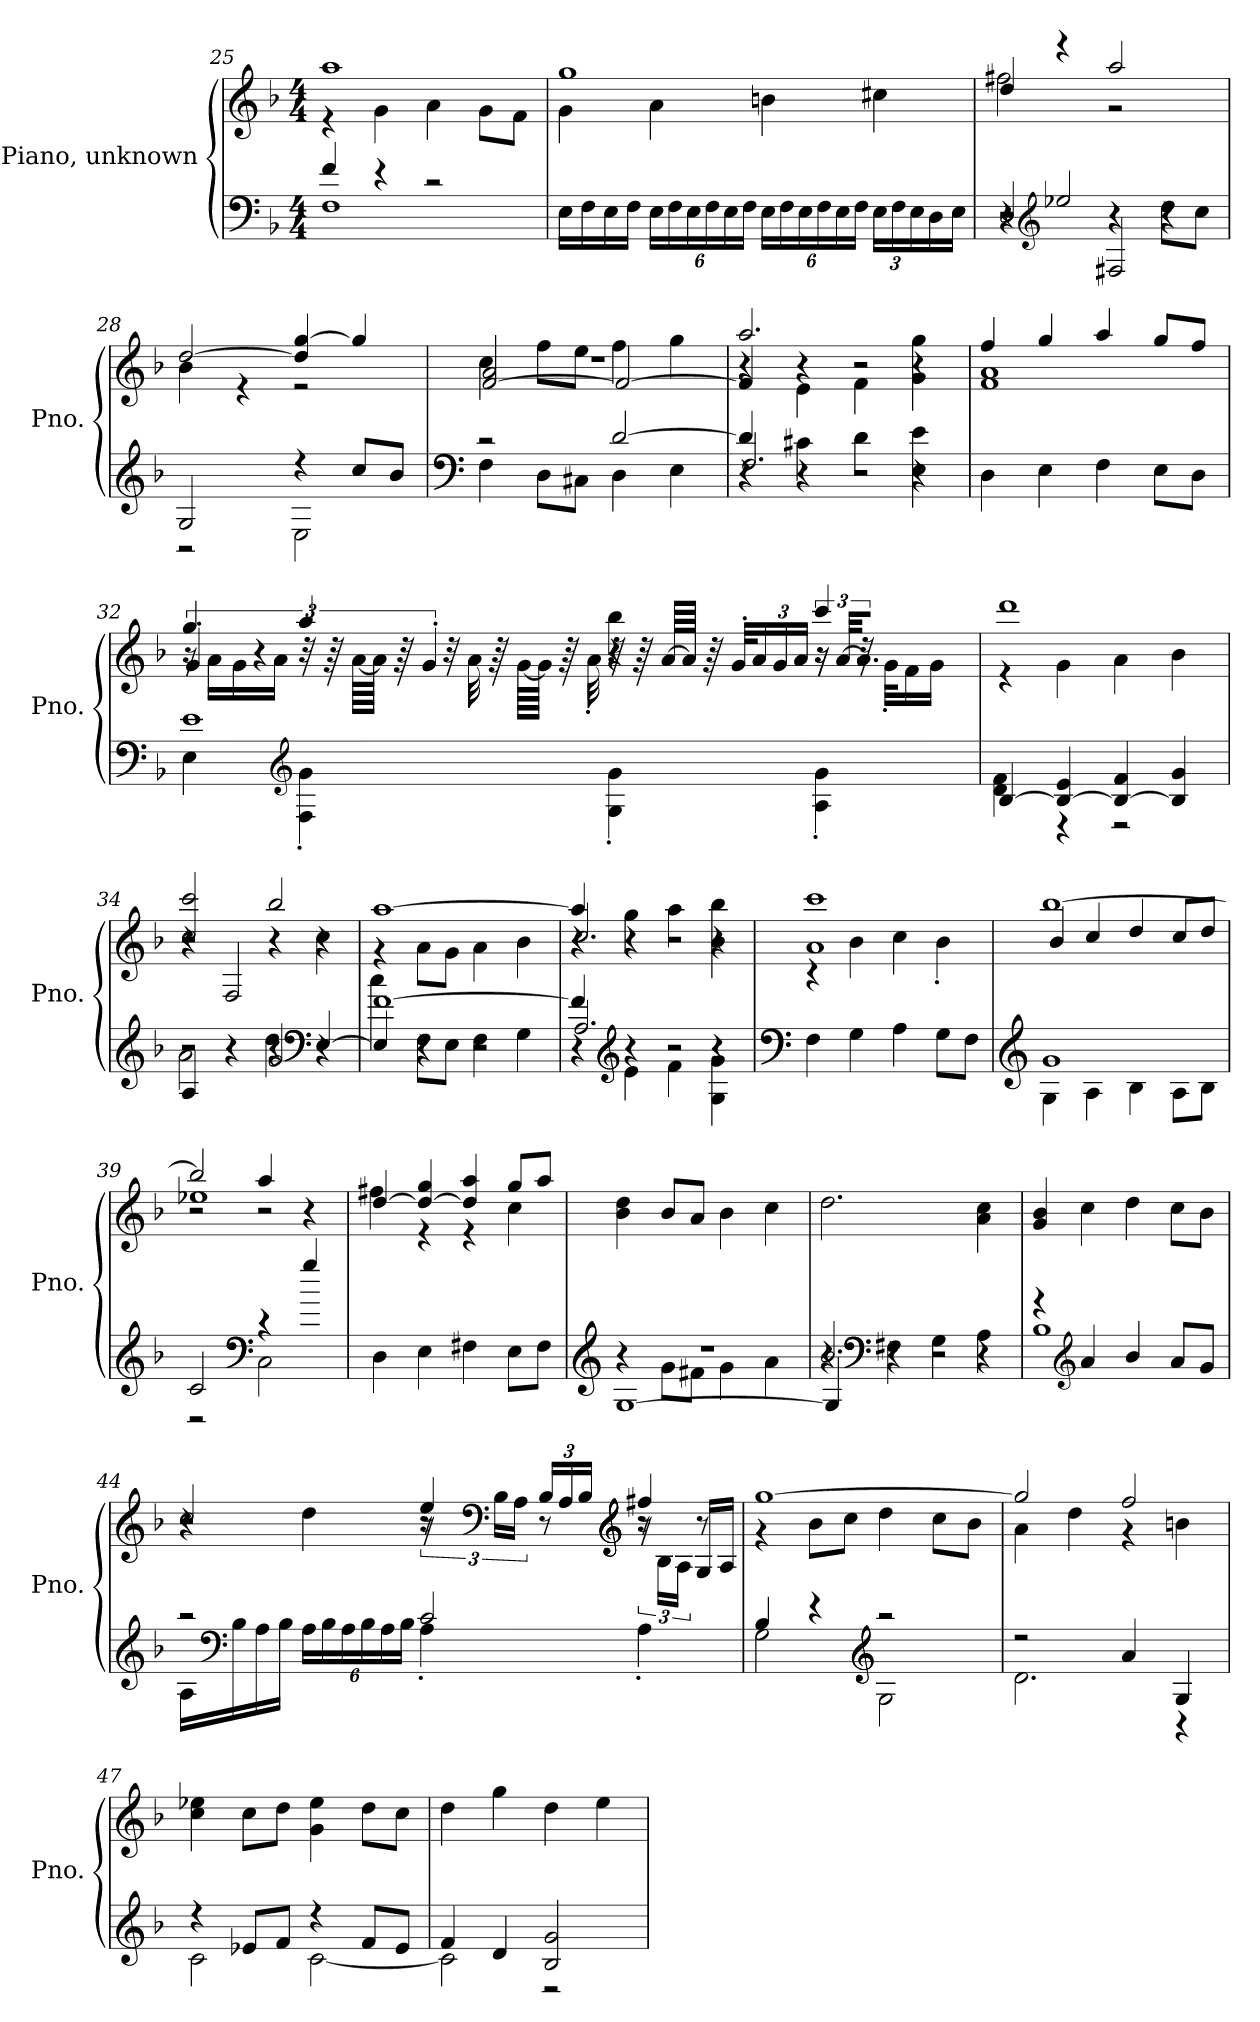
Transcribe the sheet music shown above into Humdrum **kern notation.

**kern	**kern
*part1	*part1
*staff2	*staff1
*I"Piano, unknown	*
*I'Pno.	*
*clefF4	*clefG2
*k[b-]	*k[b-]
*M4/4	*M4/4
=25	=25
*^	*^
4f/	1F	1aa	4r
4r	.	.	4g\
2r	.	.	4a\
.	.	.	8g\L
.	.	.	8f\J
*v	*v	*	*
=26	=26	=26
16E\LL	1gg	4g\
16F\	.	.
16E\	.	.
16F\JJ	.	.
*Xbrackettup	*	*
24E\LL	.	4a\
24F\	.	.
24E\	.	.
24F\	.	.
24E\	.	.
24F\JJ	.	.
24E\LL	.	4bn\
24F\	.	.
24E\	.	.
24F\	.	.
24E\	.	.
24F\JJ	.	.
24E\LL	.	4cc#X\
24F\	.	.
24E\	.	.
16D\	.	.
16E\JJ	.	.
!!LO:LB:g=z	!!
=27	=27	=27
*^	*	*
*	*^	*	*
4r	2r	2D/	4dd/	2ff#X\
*clefG2	*	*	*	*
2ee-X/	.	.	4r	.
.	4r	2F#X/	2aa/	2r
4r	8dd\L	.	.	.
.	8cc\J	.	.	.
*	*v	*v	*	*
=28	=28	=28	=28
2G/	2r	[2dd/	4b-\
.	.	.	4r
4r	2E\	4dd/] [4gg/	2r
8cc/L	.	4gg/]	.
8b-/J	.	.	.
*	*	*v	*v
=29	=29	=29
*clefF4	*	*
*	*	*^
*	*	*	*^
2r	4F\	1r	4cc\	[2f/ 2a/
.	8D\L	.	8ff\L	.
.	8C#X\J	.	8ee\J	.
[2d/	4D\	.	4ff\	2f/_
.	4E\	.	4gg\	.
=30	=30	=30	=30	=30
*	*^	*	*	*
4d/]	4r	2.F/	2.aa/	4r	4f/]
4r	4c#X\	.	.	4e\	4r
2r	4d\	.	.	4f\	2r
.	4E\ 4e\	4r	4r	4g\ 4gg\	.
*v	*v	*v	*	*	*
*	*	*v	*v
=31	=31	=31
4D\	4ff/	1f 1a
4E\	4gg/	.
4F\	4aa/	.
8E\L	8gg/L	.
8D\J	8ff/J	.
!!LO:LB:g=z
=32	=32	=32
*^	*	*^
1e	4E\	4gg/	16r	6g'/
.	.	.	16a\LL	.
.	.	.	16g\	.
.	.	.	.	6r
.	.	.	16a\JJ	.
*clefG2	*	*	*	*
.	4F\' 4g\'	4aa/	32r	.
.	.	.	64r	.
.	.	.	[64a\LLLL	.
.	.	.	64a\JJJJ]	.
.	.	.	64r	.
.	.	.	.	6g'/
.	.	.	32r	.
.	.	.	32a\	.
.	.	.	64r	.
.	.	.	[64g\LLLL	.
.	.	.	64g\JJJJ]	.
.	.	.	64r	.
.	.	.	32a'\	.
.	4G\' 4g\'	4r	4bb-\	32r
.	.	.	.	64r
.	.	.	.	[64a/LLLL
.	.	.	.	64a/JJJJ]
.	.	.	.	64r
.	.	.	.	32g'/KLL
*	*	*	*	*Xbrackettup
.	.	.	.	24a/
.	.	.	.	24g/
.	.	.	.	24a/JJ
*	*	*	*	*brackettup
.	4A\' 4g\'	4ccc/	16r	24r
.	.	.	.	[48a/KKL
.	.	.	32r	8.a/J]
.	.	.	32g'\KLL	.
.	.	.	16f\	.
.	.	.	16g\JJ	.
*	*	*	*v	*v
=33	=33	=33	=33
[4B-/	4d\ 4f\	1ddd	4r
4B-/_ 4e/	4r	.	4g\
4B-/_ 4f/	2r	.	4a\
4B-/] 4g/	.	.	4b-\
!!LO:LB:g=z
=34	=34	=34	=34
*	*^	*	*^
4A/	2a\	2r	2cc/ 2ccc/	2r	4r
4r	.	.	.	.	2F/
2g/	4dd\	4r	2bb-/	4r	.
*clefF4	*	*	*	*	*
.	4r	[4E/	.	4cc\	4r
*	*	*	*	*v	*v
=35	=35	=35	=35	=35
[1f	4cc\	4E/]	[1aa	4r
.	8F\L	4r	.	8a\L
.	8E\J	.	.	8g\J
.	4F\	2r	.	4a\
.	4G\	.	.	4b-\
=36	=36	=36	=36	=36
*	*	*	*	*^
4f/]	4r	2.A/	4aa/]	4r	2.cc/
*clefG2	*	*	*	*	*
4r	4e\	.	4r	4gg\	.
2r	4f\	.	2r	4aa\	.
.	4G\ 4g\	4r	.	4b-\ 4bb-\	4r
*v	*v	*v	*	*	*
*	*v	*v	*v
=37	=37
*clefF4	*
*	*^
4F\	1a 1ccc	4r
4G\	.	4b-\
4A\	.	4cc\
8G\L	.	4b-'\
8F\J	.	.
=38	=38	=38
*clefG2	*	*
*^	*	*
1g	4G\	[1bb-	4b-/
.	4A\	.	4cc/
.	4B-\	.	4dd/
.	8A\L	.	8cc/L
.	8B-\J	.	8dd/J
=39	=39	=39	=39
*	*	*	*^
2c/	2r	2bb-/]	1ee-X	2r
*clefF4	*	*	*	*
4r	2C\	2r	.	4aa/
4gg/	.	.	.	4r
*v	*v	*	*	*
*	*	*v	*v
!!LO:LB:g=z
=40	=40	=40
4D\	[4dd/	4ff#X\
4E\	4dd/_ 4gg/	4r
4F#X\	4dd/] 4aa/	4r
8E\L	8gg/L	4cc\
8F#\J	8aa/J	.
*	*v	*v
=41	=41
*clefG2	*
*^	*
*	*^	*
1r	4r	[1G	4b-\ 4dd\
.	8g\L	.	8b-/L
.	8f#X\J	.	8a/J
.	4g\	.	4b-\
.	4a\	.	4cc\
=42	=42	=42	=42
2.b-/	4r	4G/]	2.dd\
*clefF4	*	*	*
.	4F#X\	4r	.
.	4G\	2r	.
4r	4A\	.	4a\ 4cc\
*	*v	*v	*
=43	=43	=43
4r	1B-	4g/ 4b-/
*clefG2	*	*
4a/	.	4cc\
4b-/	.	4dd\
8a/L	.	8cc\L
8g/J	.	8b-\J
!!LO:LB:g=z
=44	=44	=44
*	*	*^
*	*	*	*^
2r	16A\LL	2r	4r	2cc/
*clefF4	*	*	*	*
.	16B-\	.	.	.
.	16A\	.	.	.
.	16B-\JJ	.	.	.
.	24A\LL	.	4dd\	.
.	24B-\	.	.	.
.	24A\	.	.	.
.	24B-\	.	.	.
.	24A\	.	.	.
.	24B-\JJ	.	.	.
2c/	4A'\	4ee/	24r	8r
*	*	*clefF4	*	*
.	.	.	24B-\LL	.
.	.	.	24A\JJ	.
*	*	*	*	*Xbrackettup
.	.	.	8r	24B-/LL
.	.	.	.	24A/
.	.	.	.	24B-/JJ
*	*	*clefG2	*	*
*	*	*	*brackettup	*
.	4A'\	4ff#X/	24r	8r
.	.	.	24B-\LL	.
.	.	.	24A\JJ	.
.	.	.	8r	16G/LL
.	.	.	.	16A/JJ
*	*	*	*v	*v
=45	=45	=45	=45
4B-/	2G\	[1gg	4r
4r	.	.	8b-\L
.	.	.	8cc\J
*clefG2	*	*	*
2r	2G\	.	4dd\
.	.	.	8cc\L
.	.	.	8b-\J
=46	=46	=46	=46
2r	2.d\	2gg/]	4a\
.	.	.	4dd\
4a/	.	2ff/	4r
4G/	4r	.	4bn\
*	*	*v	*v
!!LO:PB:g=z
=47	=47	=47
4r	2c\	4cc\ 4ee-X\
8e-X/L	.	8cc\L
8f/J	.	8dd\J
4r	[2c\	4g\ 4ee-\
8f/L	.	8dd\L
8e-/J	.	8cc\J
=48	=48	=48
4f/	2c\]	4dd\
4d/	.	4gg\
2B-/ 2g/	2r	4dd\
.	.	4ee\
*v	*v	*
=	=
*-	*-
